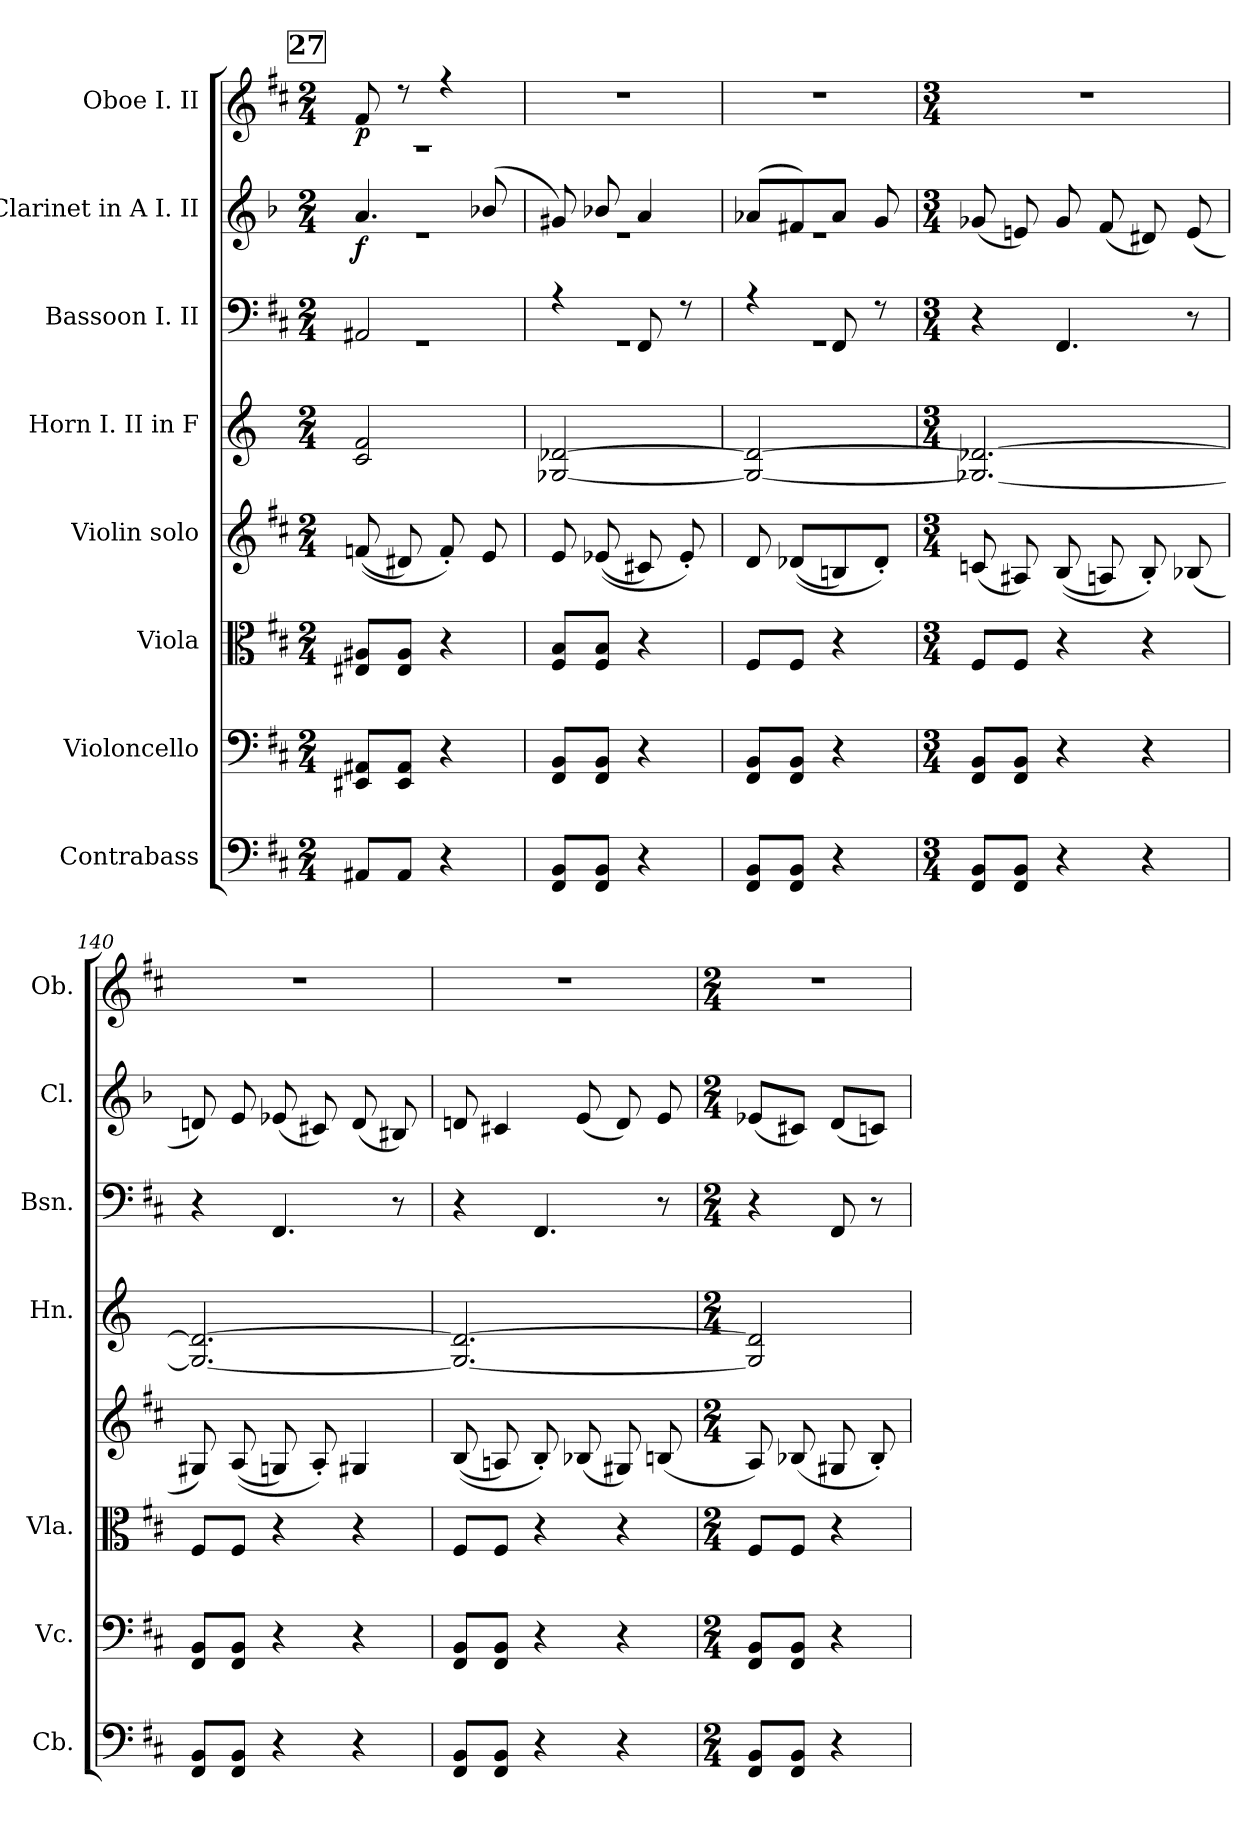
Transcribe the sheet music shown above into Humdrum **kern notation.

**kern	**kern	**kern	**kern	**kern	**kern	**kern	**dynam	**kern	**dynam
*part8	*part7	*part6	*part5	*part4	*part3	*part2	*part2	*part1	*part1
*staff8	*staff7	*staff6	*staff5	*staff4	*staff3	*staff2	*staff2	*staff1	*staff1
*I"Contrabass	*I"Violoncello	*I"Viola	*I"Violin solo	*I"Horn I. II in F	*I"Bassoon I. II	*I"Clarinet in A I. II	*	*I"Oboe I. II	*
*I'Cb.	*I'Vc.	*I'Vla.	*	*I'Hn.	*I'Bsn.	*I'Cl.	*	*I'Ob.	*
*clefF4	*clefF4	*clefC3	*clefG2	*clefG2	*clefF4	*clefG2	*	*clefG2	*
*ITrd7c12	*	*	*	*ITrd4c7	*	*ITrd2c3	*	*	*
*k[f#c#]	*k[f#c#]	*k[f#c#]	*k[f#c#]	*k[b-]	*k[f#c#]	*k[f#c#]	*	*k[f#c#]	*
*M2/4	*M2/4	*M2/4	*M2/4	*M2/4	*M2/4	*M2/4	*	*M2/4	*
!!LO:REH:place=s1:t=27
=136	=136	=136	=136	=136	=136	=136	=136	=136	=136
*	*	*	*	*	*^	*^	*	*^	*
8AAA#XL	8EE#X 8AA#XL	8E#X 8A#XL	((8fn	2F 2B-	2AA#X	2rGG	4.f#	2re	f	8f#	2rA	p
8AAA#J	8EE# 8AA#J	8E# 8A#J	8d#X)	.	.	.	.	.	.	8r	.	.
4r	4r	4r	8f')	.	.	.	.	.	.	4r	.	.
.	.	.	8e	.	.	.	(8gn	.	.	.	.	.
*	*	*	*	*	*	*	*	*	*	*v	*v	*
=137	=137	=137	=137	=137	=137	=137	=137	=137	=137	=137	=137
8FFF# 8BBBL	8FF# 8BBL	8F# 8BL	8e	[2C-X [2G-X	4r	2rGG	8e#X)	2re	.	2r	.
8FFF# 8BBBJ	8FF# 8BBJ	8F# 8BJ	((8e-X	.	.	.	8gn	.	.	.	.
4r	4r	4r	8c#X)	.	8FF#	.	4f#	.	.	.	.
.	.	.	8e-')	.	8r	.	.	.	.	.	.
=138	=138	=138	=138	=138	=138	=138	=138	=138	=138	=138	=138
8FFF# 8BBBL	8FF# 8BBL	8F#L	8d	2C-_ 2G-_	4r	2rGG	(8fnL	2re	.	2r	.
8FFF# 8BBBJ	8FF# 8BBJ	8F#J	((8d-XL	.	.	.	8d#X)	.	.	.	.
4r	4r	4r	8Bn)	.	8FF#	.	8fJ	.	.	.	.
.	.	.	8d-'J)	.	8r	.	8e	.	.	.	.
*	*	*	*	*	*v	*v	*	*	*	*	*
*	*	*	*	*	*	*v	*v	*	*	*
=139	=139	=139	=139	=139	=139	=139	=139	=139	=139
*M3/4	*M3/4	*M3/4	*M3/4	*M3/4	*M3/4	*M3/4	*	*M3/4	*
8FFF# 8BBBL	8FF# 8BBL	8F#L	(8cn	2.C-X_ 2.G-X_	4r	(8e-X	.	4%3r	.
8FFF# 8BBBJ	8FF# 8BBJ	8F#J	8A#X)	.	.	8c#X)	.	.	.
4r	4r	4r	((8B	.	4.FF#	8e-	.	.	.
.	.	.	8An)	.	.	(8d	.	.	.
4r	4r	4r	8B')	.	.	8B#X)	.	.	.
.	.	.	(8B-X	.	8r	(8c#	.	.	.
=140	=140	=140	=140	=140	=140	=140	=140	=140	=140
8FFF# 8BBBL	8FF# 8BBL	8F#L	8G#X)	2.C-_ 2.G-_	4r	8Bn)	.	4%3r	.
8FFF# 8BBBJ	8FF# 8BBJ	8F#J	((8A	.	.	8c#	.	.	.
4r	4r	4r	8Gn)	.	4.FF#	(8cn	.	.	.
.	.	.	8A')	.	.	8A#X)	.	.	.
4r	4r	4r	4G#X	.	.	(8B	.	.	.
.	.	.	.	.	8r	8G##X)	.	.	.
=141	=141	=141	=141	=141	=141	=141	=141	=141	=141
8FFF# 8BBBL	8FF# 8BBL	8F#L	((8B	2.C-_ 2.G-_	4r	8Bn	.	4%3r	.
8FFF# 8BBBJ	8FF# 8BBJ	8F#J	8An)	.	.	4A#X	.	.	.
4r	4r	4r	8B')	.	4.FF#	.	.	.	.
.	.	.	(8B-X	.	.	(8c#	.	.	.
4r	4r	4r	8G#X)	.	.	8B)	.	.	.
.	.	.	(8Bn	.	8r	8c#	.	.	.
=142	=142	=142	=142	=142	=142	=142	=142	=142	=142
*M2/4	*M2/4	*M2/4	*M2/4	*M2/4	*M2/4	*M2/4	*	*M2/4	*
8FFF# 8BBBL	8FF# 8BBL	8F#L	8A)	2C-] 2G-]	4r	(8cnL	.	2r	.
8FFF# 8BBBJ	8FF# 8BBJ	8F#J	(8B-X	.	.	8A#XJ)	.	.	.
4r	4r	4r	8G#X	.	8FF#	(8BL	.	.	.
.	.	.	8B-')	.	8r	8AnJ)	.	.	.
=	=	=	=	=	=	=	=	=	=
*-	*-	*-	*-	*-	*-	*-	*-	*-	*-
